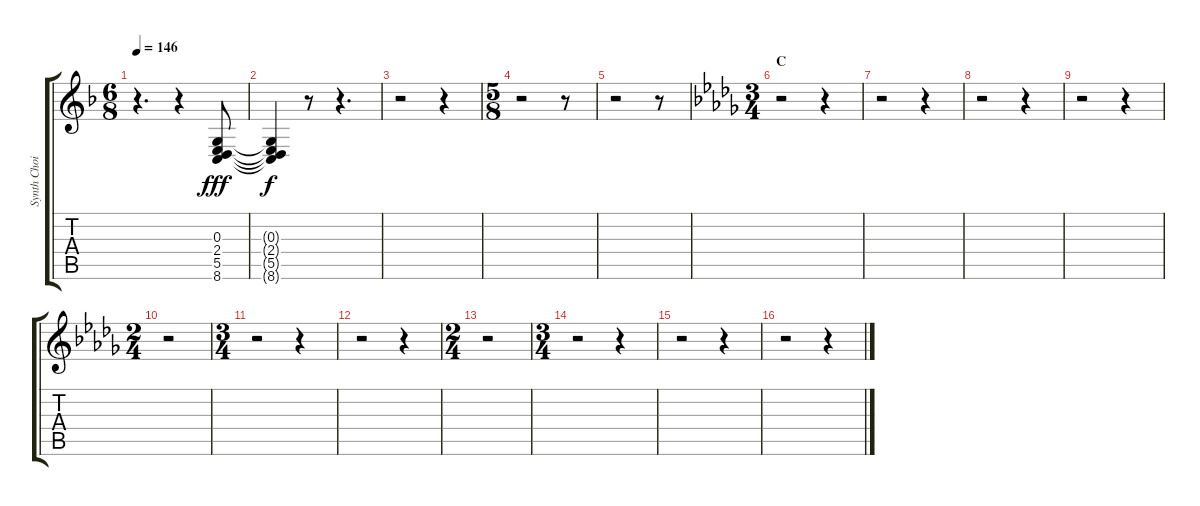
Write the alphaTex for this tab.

\track ("Synth Choir (High Voices)" "Synth Choi") {instrument choiraahs}
\staff {score tabs}
\tuning (E4 B3 G3 D3 A2 E2) {hide}
\ts (6 8)
\tempo 146
\clef g2
\ks f
r.4{d dy fff} r.4 (0.3 2.4 5.5 8.6).8 |
(0.3{t} 2.4{t} 5.5{t} 8.6{t}).4{dy f} r.8 r.4{d} |
r.2 r.4 |
\ts (5 8)
r.2 r.8 |
r.2 r.8 |
\ts (3 4)
\section ("" "C")
\ks db
r.2 r.4 |
r.2 r.4 |
r.2 r.4 |
r.2 r.4 |
\ts (2 4)
r.2 |
\ts (3 4)
r.2 r.4 |
r.2 r.4 |
\ts (2 4)
r.2 |
\ts (3 4)
r.2 r.4 |
r.2 r.4 |
r.2 r.4
